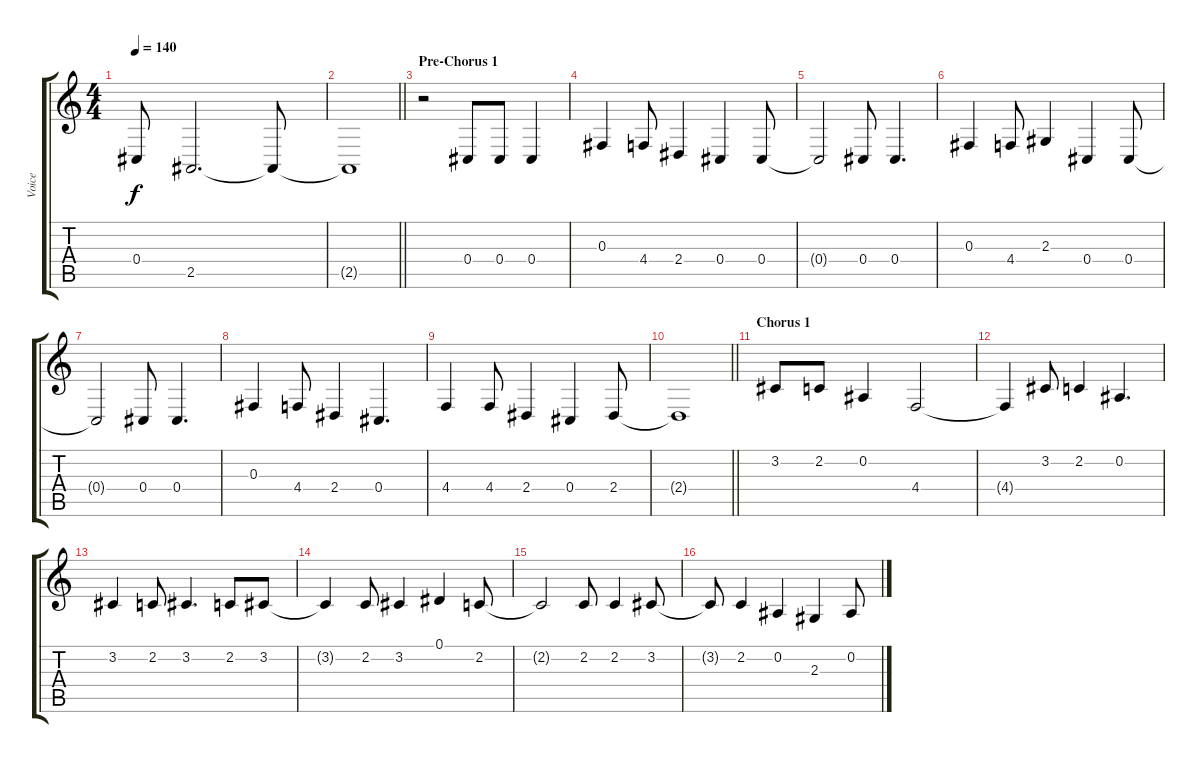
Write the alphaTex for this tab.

\track ("Voice" "Voice") {instrument lead1square}
\staff {score tabs}
\tuning (Eb4 Bb3 Gb3 Db3 Ab2 Eb2) {hide}
\ts (4 4)
\tempo 140
\clef g2
\ks c
0.4{t}.8{dy f} 2.5.2{d} 2.5{t}.8 |
\barLineRight lightlight
2.5{t}.1 |
\section ("" "Pre-Chorus 1")
r.2 0.4.8 0.4.8 0.4.4 |
0.3.4 4.4.8 2.4.4 0.4.4 0.4.8 |
0.4{t}.2 0.4.8 0.4.4{d} |
0.3.4 4.4.8 2.3.4 0.4.4 0.4.8 |
0.4{t}.2 0.4.8 0.4.4{d} |
0.3.4 4.4.8 2.4.4 0.4.4{d} |
4.4.4 4.4.8 2.4.4 0.4.4 2.4.8 |
\barLineRight lightlight
2.4{t}.1 |
\section ("" "Chorus 1")
3.2.8 2.2.8 0.2.4 4.4.2 |
4.4{t}.4 3.2.8 2.2.4 0.2.4{d} |
3.2.4 2.2.8 3.2.4{d} 2.2.8 3.2.8 |
3.2{t}.4 2.2.8 3.2.4 0.1.4 2.2.8 |
2.2{t}.2 2.2.8 2.2.4 3.2.8 |
3.2{t}.8 2.2.4 0.2.4 2.3.4 0.2.8
